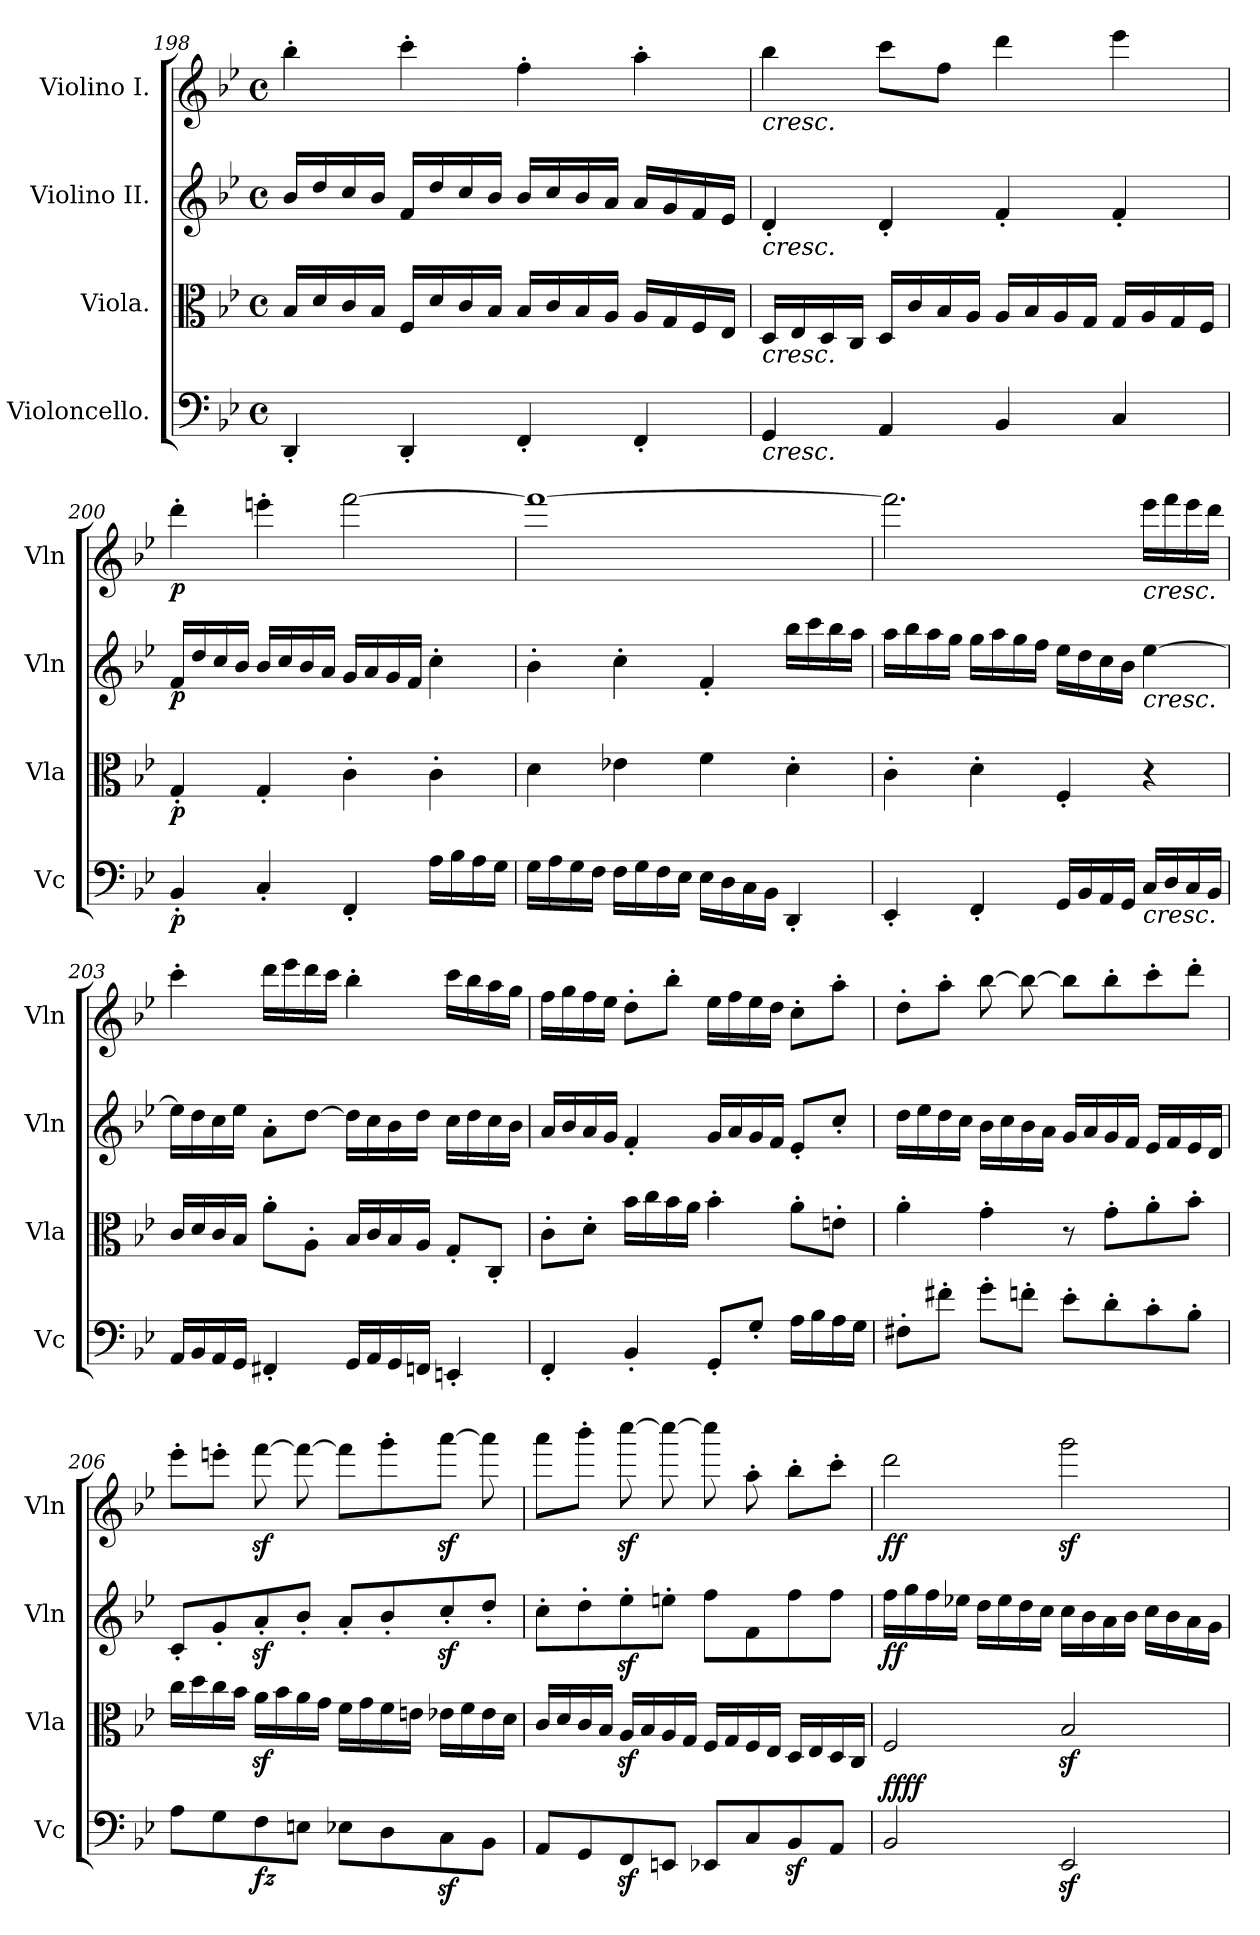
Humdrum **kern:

**kern	**dynam	**kern	**dynam	**kern	**dynam	**kern	**dynam
*part4	*part4	*part3	*part3	*part2	*part2	*part1	*part1
*staff4	*staff4	*staff3	*staff3	*staff2	*staff2	*staff1	*staff1
*I"Violoncello.	*	*I"Viola.	*	*I"Violino II.	*	*I"Violino I.	*
*I'Vc	*	*I'Vla	*	*I'Vln	*	*I'Vln	*
!!LO:LB:g=z
*clefF4	*	*clefC3	*	*clefG2	*	*clefG2	*
*k[b-e-]	*	*k[b-e-]	*	*k[b-e-]	*	*k[b-e-]	*
*B-:	*	*B-:	*	*B-:	*	*B-:	*
*M4/4	*	*M4/4	*	*M4/4	*	*M4/4	*
*met(c)	*	*met(c)	*	*met(c)	*	*met(c)	*
=198	=198	=198	=198	=198	=198	=198	=198
4DD'/	.	16B-/LL	.	16b-/LL	.	4bb-'\	.
.	.	16d/	.	16dd/	.	.	.
.	.	16c/	.	16cc/	.	.	.
.	.	16B-/JJ	.	16b-/JJ	.	.	.
4DD'/	.	16F/LL	.	16f/LL	.	4ccc'\	.
.	.	16d/	.	16dd/	.	.	.
.	.	16c/	.	16cc/	.	.	.
.	.	16B-/JJ	.	16b-/JJ	.	.	.
4FF'/	.	16B-/LL	.	16b-/LL	.	4ff'\	.
.	.	16c/	.	16cc/	.	.	.
.	.	16B-/	.	16b-/	.	.	.
.	.	16A/JJ	.	16a/JJ	.	.	.
4FF'/	.	16A/LL	.	16a/LL	.	4aa'\	.
.	.	16G/	.	16g/	.	.	.
.	.	16F/	.	16f/	.	.	.
.	.	16E-/JJ	.	16e-/JJ	.	.	.
!!LO:LB:g=z
=199	=199	=199	=199	=199	=199	=199	=199
!	!	!	!	!	!	!LO:TX:b:i:t=cresc.	!
!	!	!	!	!LO:TX:b:i:t=cresc.	!	!	!
!	!	!LO:TX:b:i:t=cresc.	!	!	!	!	!
!LO:TX:b:i:t=cresc.	!	!	!	!	!	!	!
4GG/	.	16D/LL	.	4d'/	.	4bb-\	.
.	.	16E-/	.	.	.	.	.
.	.	16D/	.	.	.	.	.
.	.	16C/JJ	.	.	.	.	.
4AA/	.	16D/LL	.	4d'/	.	8ccc\L	.
.	.	16c/	.	.	.	.	.
.	.	16B-/	.	.	.	8ff\J	.
.	.	16A/JJ	.	.	.	.	.
4BB-/	.	16A/LL	.	4f'/	.	4ddd\	.
.	.	16B-/	.	.	.	.	.
.	.	16A/	.	.	.	.	.
.	.	16G/JJ	.	.	.	.	.
4C/	.	16G/LL	.	4f'/	.	4eee-\	.
.	.	16A/	.	.	.	.	.
.	.	16G/	.	.	.	.	.
.	.	16F/JJ	.	.	.	.	.
=200	=200	=200	=200	=200	=200	=200	=200
!	!LO:DY:b	!	!LO:DY:b	!	!LO:DY:b	!	!LO:DY:b
4BB-'/	p	4G'/	p	16f/LL	p	4ddd'\	p
.	.	.	.	16dd/	.	.	.
.	.	.	.	16cc/	.	.	.
.	.	.	.	16b-/JJ	.	.	.
4C'/	.	4G'/	.	16b-/LL	.	4eeen'\	.
.	.	.	.	16cc/	.	.	.
.	.	.	.	16b-/	.	.	.
.	.	.	.	16a/JJ	.	.	.
4FF'/	.	4c'\	.	16g/LL	.	[2fff\	.
.	.	.	.	16a/	.	.	.
.	.	.	.	16g/	.	.	.
.	.	.	.	16f/JJ	.	.	.
16A\LL	.	4c'\	.	4cc'\	.	.	.
16B-\	.	.	.	.	.	.	.
16A\	.	.	.	.	.	.	.
16G\JJ	.	.	.	.	.	.	.
=201	=201	=201	=201	=201	=201	=201	=201
16G\LL	.	4d\	.	4b-'\	.	1fff_	.
16A\	.	.	.	.	.	.	.
16G\	.	.	.	.	.	.	.
16F\JJ	.	.	.	.	.	.	.
16F\LL	.	4e-X\	.	4cc'\	.	.	.
16G\	.	.	.	.	.	.	.
16F\	.	.	.	.	.	.	.
16E-\JJ	.	.	.	.	.	.	.
16E-\LL	.	4f\	.	4f'/	.	.	.
16D\	.	.	.	.	.	.	.
16C\	.	.	.	.	.	.	.
16BB-\JJ	.	.	.	.	.	.	.
4DD'/	.	4d'\	.	16bb-\LL	.	.	.
.	.	.	.	16ccc\	.	.	.
.	.	.	.	16bb-\	.	.	.
.	.	.	.	16aa\JJ	.	.	.
!!LO:PB:g=z
=202	=202	=202	=202	=202	=202	=202	=202
4EE-'/	.	4c'\	.	16aa\LL	.	2.fff\]	.
.	.	.	.	16bb-\	.	.	.
.	.	.	.	16aa\	.	.	.
.	.	.	.	16gg\JJ	.	.	.
4FF'/	.	4d'\	.	16gg\LL	.	.	.
.	.	.	.	16aa\	.	.	.
.	.	.	.	16gg\	.	.	.
.	.	.	.	16ff\JJ	.	.	.
16GG/LL	.	4F'/	.	16ee-\LL	.	.	.
16BB-/	.	.	.	16dd\	.	.	.
16AA/	.	.	.	16cc\	.	.	.
16GG/JJ	.	.	.	16b-\JJ	.	.	.
!	!	!	!	!	!	!LO:TX:b:i:t=cresc.	!
!	!	!	!	!LO:TX:b:i:t=cresc.	!	!	!
!LO:TX:b:i:t=cresc.	!	!	!	!	!	!	!
16C/LL	.	4r	.	[4ee-\	.	16eee-\LL	.
16D/	.	.	.	.	.	16fff\	.
16C/	.	.	.	.	.	16eee-\	.
16BB-/JJ	.	.	.	.	.	16ddd\JJ	.
=203	=203	=203	=203	=203	=203	=203	=203
16AA/LL	.	16c/LL	.	16ee-\LL]	.	4ccc'\	.
16BB-/	.	16d/	.	16dd\	.	.	.
16AA/	.	16c/	.	16cc\	.	.	.
16GG/JJ	.	16B-/JJ	.	16ee-\JJ	.	.	.
4FF#X'/	.	8a'\L	.	8a'\L	.	16ddd\LL	.
.	.	.	.	.	.	16eee-\	.
.	.	8A'\J	.	[8dd\J	.	16ddd\	.
.	.	.	.	.	.	16ccc\JJ	.
16GG/LL	.	16B-/LL	.	16dd\LL]	.	4bb-'\	.
16AA/	.	16c/	.	16cc\	.	.	.
16GG/	.	16B-/	.	16b-\	.	.	.
16FFn/JJ	.	16A/JJ	.	16dd\JJ	.	.	.
4EEn'/	.	8G'/L	.	16cc\LL	.	16ccc\LL	.
.	.	.	.	16dd\	.	16bb-\	.
.	.	8C'/J	.	16cc\	.	16aa\	.
.	.	.	.	16b-\JJ	.	16gg\JJ	.
!!LO:LB:g=z
=204	=204	=204	=204	=204	=204	=204	=204
4FF'/	.	8c'\L	.	16a/LL	.	16ff\LL	.
.	.	.	.	16b-/	.	16gg\	.
.	.	8d'\J	.	16a/	.	16ff\	.
.	.	.	.	16g/JJ	.	16ee-\JJ	.
4BB-'/	.	16b-\LL	.	4f'/	.	8dd'\L	.
.	.	16cc\	.	.	.	.	.
.	.	16b-\	.	.	.	8bb-'\J	.
.	.	16a\JJ	.	.	.	.	.
8GG'/L	.	4b-'\	.	16g/LL	.	16ee-\LL	.
.	.	.	.	16a/	.	16ff\	.
8G'/J	.	.	.	16g/	.	16ee-\	.
.	.	.	.	16f/JJ	.	16dd\JJ	.
16A\LL	.	8a'\L	.	8e-'/L	.	8cc'\L	.
16B-\	.	.	.	.	.	.	.
16A\	.	8en'\J	.	8cc'/J	.	8aa'\J	.
16G\JJ	.	.	.	.	.	.	.
!!LO:LB:g=z
=205	=205	=205	=205	=205	=205	=205	=205
8F#X'\L	.	4a'\	.	16dd\LL	.	8dd'\L	.
.	.	.	.	16ee-\	.	.	.
8f#X'\J	.	.	.	16dd\	.	8aa'\J	.
.	.	.	.	16cc\JJ	.	.	.
8g'\L	.	4g'\	.	16b-\LL	.	[8bb-\	.
.	.	.	.	16cc\	.	.	.
8fn'\J	.	.	.	16b-\	.	8bb-\_	.
.	.	.	.	16a\JJ	.	.	.
8e-'\L	.	8r	.	16g/LL	.	8bb-\L]	.
.	.	.	.	16a/	.	.	.
8d'\	.	8g'\L	.	16g/	.	8bb-'\	.
.	.	.	.	16f/JJ	.	.	.
8c'\	.	8a'\	.	16e-/LL	.	8ccc'\	.
.	.	.	.	16f/	.	.	.
8B-'\J	.	8b-'\J	.	16e-/	.	8ddd'\J	.
.	.	.	.	16d/JJ	.	.	.
=206	=206	=206	=206	=206	=206	=206	=206
8A\L	.	16cc\LL	.	8c'/L	.	8eee-'\L	.
.	.	16dd\	.	.	.	.	.
8G\	.	16cc\	.	8g'/	.	8eeen'\J	.
.	.	16b-\JJ	.	.	.	.	.
!	!LO:DY:b	!	!	!	!	!	!
8F\	fz	16az<\LL	.	8az<'/	.	[8fffz<\	.
.	.	16b-\	.	.	.	.	.
8En\J	.	16a\	.	8b-'/J	.	8fff\_	.
.	.	16g\JJ	.	.	.	.	.
8E-X\L	.	16f\LL	.	8a'/L	.	8fff\L]	.
.	.	16g\	.	.	.	.	.
8D\	.	16f\	.	8b-'/	.	8ggg'\	.
.	.	16en\JJ	.	.	.	.	.
8Cz>\	.	16e-X\LL	.	8ccz<'/	.	[8aaaz<\J	.
.	.	16f\	.	.	.	.	.
8BB-\J	.	16e-\	.	8dd'/J	.	8aaa\]	.
.	.	16d\JJ	.	.	.	.	.
!!LO:PB:g=z
=207	=207	=207	=207	=207	=207	=207	=207
8AA/L	.	16c/LL	.	8cc'\L	.	8aaa\L	.
.	.	16d/	.	.	.	.	.
8GG/	.	16c/	.	8dd'\	.	8bbb-'\J	.
.	.	16B-/JJ	.	.	.	.	.
8FFz</	.	16Az</LL	.	8ee-z<'\	.	[8ccccz<\	.
.	.	16B-/	.	.	.	.	.
8EEn/J	.	16A/	.	8een'\J	.	8cccc\_	.
.	.	16G/JJ	.	.	.	.	.
8EE-X/L	.	16F/LL	.	8ff\L	.	8cccc\]	.
.	.	16G/	.	.	.	.	.
8C/	.	16F/	.	8f\	.	8aa'\	.
.	.	16E-/JJ	.	.	.	.	.
8BB-z>/	.	16D/LL	.	8ff\	.	8bb-'\L	.
.	.	16E-/	.	.	.	.	.
8AA/J	.	16D/	.	8ff\J	.	8ccc'\J	.
.	.	16C/JJ	.	.	.	.	.
!!LO:PB:g=z
=208	=208	=208	=208	=208	=208	=208	=208
!	!LO:DY:b	!	!	!	!	!	!
!	!LO:DY:n=1:a	!	!	!	!LO:DY:b	!	!LO:DY:b
2BB-/	ff ff	2F/	.	16ff\LL	ff	2ddd\	ff
.	.	.	.	16gg\	.	.	.
.	.	.	.	16ff\	.	.	.
.	.	.	.	16ee-X\JJ	.	.	.
.	.	.	.	16dd\LL	.	.	.
.	.	.	.	16ee-\	.	.	.
.	.	.	.	16dd\	.	.	.
.	.	.	.	16cc\JJ	.	.	.
2EE-z</	.	2B-z>/	.	16cc\LL	.	2gggz<\	.
.	.	.	.	16b-\	.	.	.
.	.	.	.	16a\	.	.	.
.	.	.	.	16b-\JJ	.	.	.
.	.	.	.	16cc\LL	.	.	.
.	.	.	.	16b-\	.	.	.
.	.	.	.	16a\	.	.	.
.	.	.	.	16g\JJ	.	.	.
=	=	=	=	=	=	=	=
*-	*-	*-	*-	*-	*-	*-	*-
